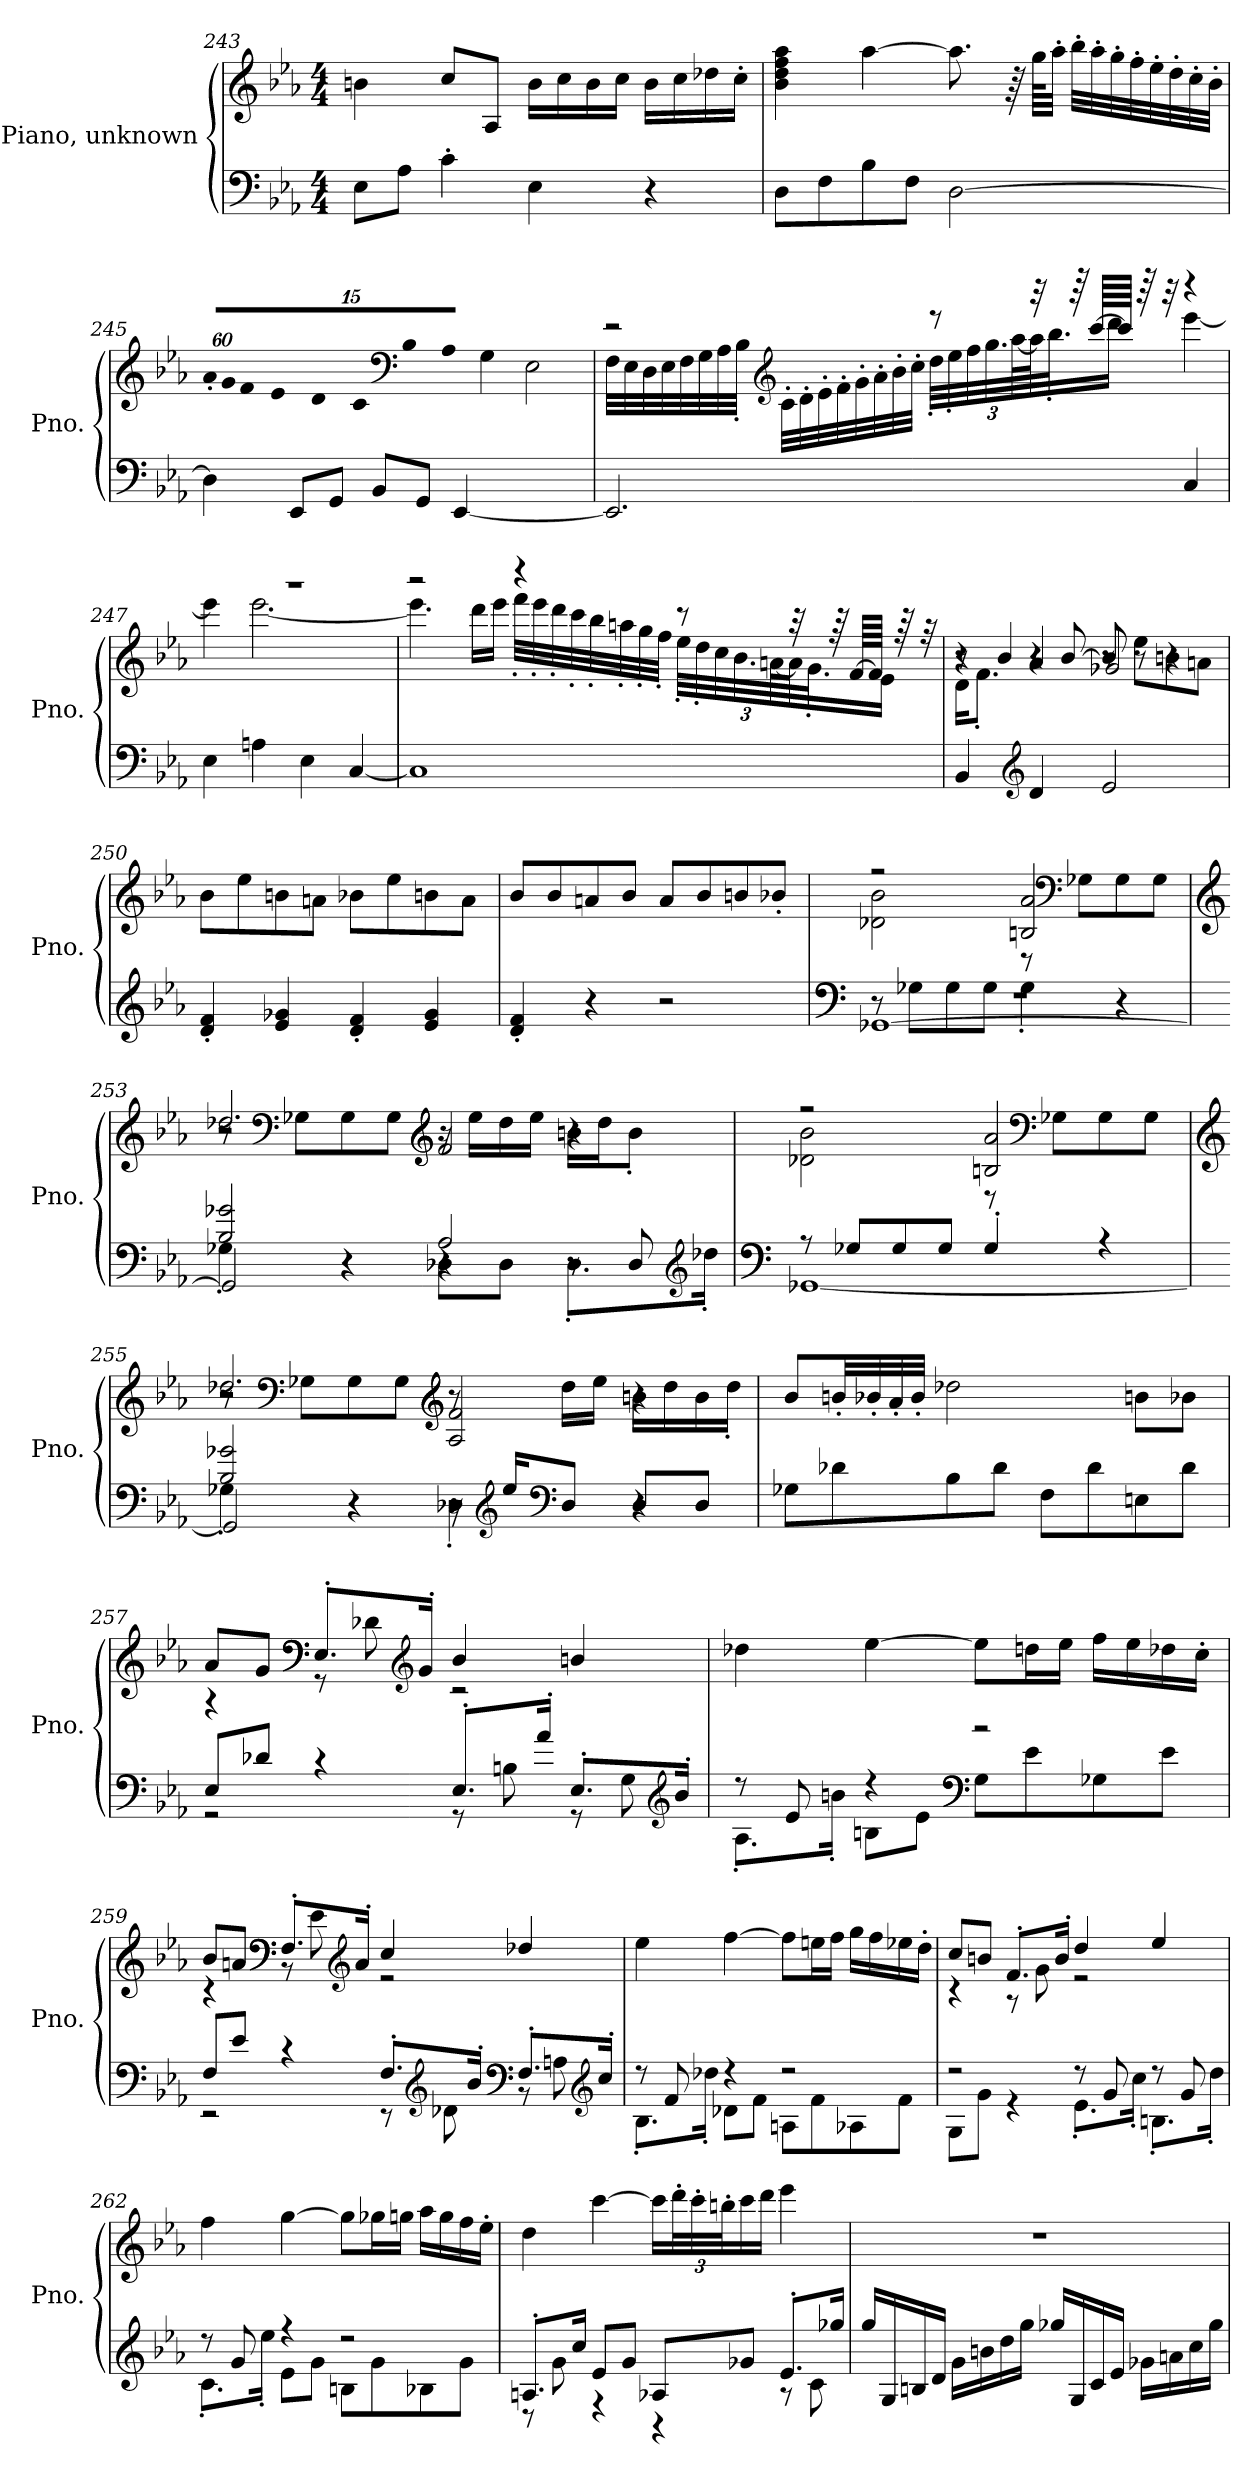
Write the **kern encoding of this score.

**kern	**kern
*part1	*part1
*staff2	*staff1
*I"Piano, unknown	*
*I'Pno.	*
!!LO:PB:g=z
*clefF4	*clefG2
*k[b-e-a-]	*k[b-e-a-]
*M4/4	*M4/4
=243	=243
8E-\L	4bn\
8A-\J	.
4c'\	8cc/L
.	8A-/J
4E-\	16b\LL
.	16cc\
.	16b\
.	16cc\JJ
4r	16b\LL
.	16cc\
.	16dd-X\
.	16cc'\JJ
=244	=244
8D\L	4b-\ 4dd\ 4ff\ 4aa-\
8F\	.
8B-\	[4aa-\
8F\J	.
[2D\	8.aa-\]
.	64r
.	64gg\KLLL
.	32aa-'\JJJ
.	32bb-'\LLL
.	32aa-'\
.	32gg'\
.	32ff'\
.	32ee-'\
.	32dd'\
.	32cc'\
.	32b-'\JJJ
=245	=245
*	*Xbrackettup
!	!LO:N:vis=32
4D\]	1920%53a-'/LLL
!	!LO:N:vis=32
.	1920%53g/
.	1920ryy
!	!LO:N:vis=32
.	1920%53f/
!	!LO:N:vis=32
.	1920%53e-/
!	!LO:N:vis=32
.	1920%53d/
.	1920ryy
!	!LO:N:vis=32
.	1920%53c/
*	*clefF4
!	!LO:N:vis=32
.	1920%53B-/J
!	!LO:N:vis=16
.	1920%107A-/JJ
8EE-/L	4G\
8GG/J	.
8BB-/L	2E-\
8GG/J	.
[4EE-/	.
!!LO:LB:g=z
=246	=246
*	*^
2.EE-/]	2r	32F\LLL
.	.	32E-\
.	.	32D\
.	.	32E-\
.	.	32F\
.	.	32G\
.	.	32A-\
.	.	32B-'\JJJ
*	*clefG2	*
.	.	32c'\LLL
.	.	32d'\
.	.	32e-'\
.	.	32f'\
.	.	32g'\
.	.	32a-'\
.	.	32b-'\
.	.	32cc'\JJJ
.	8r	32dd'\LLL
.	.	32ee-'\
.	.	48ff\
.	.	48.gg\
.	.	[96aa-\L
.	32r	64aa-\J]
.	.	32.bb-'\J
.	64r	.
.	[64ccc/LLLL	.
.	64ccc/JJJJ]	16ddd\JJ
.	64r	.
.	32r	.
4C/	4r	[4eee-\
=247	=247	=247
4E-\	1r	4eee-\]
4An\	.	[2.eee-\
4E-\	.	.
[4C/	.	.
!!LO:LB:g=z	!!
=248	=248	=248
1C]	2r	4.eee-\]
.	.	16ddd\LL
.	.	16eee-\JJ
.	4r	32fff'\LLL
.	.	32eee-'\
.	.	32ddd'\
.	.	32ccc'\
.	.	32bb-'\
.	.	32aan'\
.	.	32gg'\
.	.	32ff'\JJJ
.	8r	32ee-'\LLL
.	.	32dd'\
.	.	48cc\
.	.	48.b-\
.	.	[96an\L
.	32r	64a\J]
.	.	32.g'\J
.	64r	.
.	[64f/LLLL	.
.	64f/JJJJ]	16e-\JJ
.	64r	.
.	32r	.
=249	=249	=249
*	*	*^
4BB-/	8r	16d\KL	4r
.	.	8.f'\J	.
.	4b-/	.	.
*clefG2	*	*	*
4d/	.	4r	4a-/
.	[8b-/	.	.
2e-/	8b-/]	8r	2g-X/
.	8r	8ee-\L	.
.	4r	8bn\	.
.	.	8an\J	.
*	*v	*v	*v
!!LO:LB:g=z
=250	=250
4d/' 4f/'	8b-\L
.	8ee-\
4e-/ 4g-X/	8bn\
.	8an\J
4d/' 4f/'	8b-X\L
.	8ee-\
4e-/ 4g-/	8bn\
.	8a\J
=251	=251
4d/' 4f/'	8b-/L
.	8b-/
4r	8an/
.	8b-/J
2r	8a/L
.	8b-/
.	8bn/
.	8b-X'/J
=252	=252
*clefF4	*
*^	*^
*	*^	*	*
1r	8r	[1GG-X	2r	2d-X\ 2b-\
.	8G-X\L	.	.	.
.	8G-\	.	.	.
.	8G-\J	.	.	.
.	4G-'\	.	2Bn/ 2a-/	8r
*	*	*	*clefF4	*
.	.	.	.	8G-X\L
.	4r	.	.	8G-\
.	.	.	.	8G-\J
*	*	*	*v	*v
!!LO:LB:g=z
=253	=253	=253	=253
*	*	*	*clefG2
*	*	*	*^
*	*	*	*	*^
2B-/ 2g-X/	4G-X'\	2GG-/]	2.dd-X/	8r	2r
*	*	*	*clefF4	*	*
.	.	.	.	8G-X\L	.
.	4r	.	.	8G-\	.
.	.	.	.	8G-\J	.
*	*	*	*clefG2	*	*
4r	8D-X\L	2A-/	.	16r	2f/
.	.	.	.	16ee-\LL	.
.	8D-\J	.	.	16dd-\	.
.	.	.	.	16ee-\JJ	.
8r	8.D-'\L	.	4r	16bn\LL	.
.	.	.	.	16dd-\J	.
8D-/	.	.	.	8b'\J	.
*clefG2	*	*	*	*	*
.	16dd-X'\Jk	.	.	.	.
*v	*v	*v	*	*	*
*	*v	*v	*v
=254	=254
*clefF4	*
*^	*^
8r	[1GG-X	2r	2d-X\ 2b-\
8G-X/L	.	.	.
8G-/	.	.	.
8G-/J	.	.	.
4G-'/	.	2Bn/ 2a-/	8r
*	*	*clefF4	*
.	.	.	8G-X\L
4r	.	.	8G-\
.	.	.	8G-\J
*v	*v	*	*
*	*v	*v
!!LO:LB:g=z
=255	=255
*	*clefG2
*^	*^
*	*^	*	*^
2B-/ 2g-X/	4G-X'\	2GG-/]	2.dd-X/	8r	2r
*	*	*	*clefF4	*	*
.	.	.	.	8G-X\L	.
.	4r	.	.	8G-\	.
.	.	.	.	8G-\J	.
*	*	*	*clefG2	*	*
16r	4D-X'\	2r	.	8r	2A-/ 2f/
*clefG2	*	*	*	*	*
16ee-/KL	.	.	.	.	.
*clefF4	*	*	*	*	*
8D-/J	.	.	.	16dd-\LL	.
.	.	.	.	16ee-\JJ	.
8D-/L	4r	.	4r	16bn\LL	.
.	.	.	.	16dd-\	.
8D-/J	.	.	.	16b\	.
.	.	.	.	16dd-'\JJ	.
*v	*v	*v	*	*	*
*	*v	*v	*v
=256	=256
8G-X\L	8b-/L
8d-X\	32bn'/LL
.	32b-X'/
.	32a-'/
.	32b-'/JJJ
8B-\	2dd-X\
8d-\J	.
8F\L	.
8d-\	.
8En\	8bn\L
8d-\J	8b-X\J
!!LO:PB:g=z
=257	=257
*^	*^
8E-/L	2r	8a-/L	4r
8d-X/J	.	8g/J	.
*	*	*clefF4	*
4r	.	8.E-'/L	8r
.	.	.	8d-X\
*	*	*clefG2	*
.	.	16g'/Jk	.
8.E-'/L	8r	4b-/	2r
.	8Bn\	.	.
16a-'/Jk	.	.	.
8.E-'/L	8r	4bn/	.
.	8G\	.	.
*clefG2	*	*	*
16b-'/Jk	.	.	.
*	*	*v	*v
=258	=258	=258
8r	8.A-'\L	4dd-X\
8e-/	.	.
.	16bn'\Jk	.
4r	8Bn\L	[4ee-\
.	8e-\J	.
*clefF4	*	*
2r	8G\L	8ee-\L]
.	8e-\	16ddn\L
.	.	16ee-\JJ
.	8G-X\	16ff\LL
.	.	16ee-\
.	8e-\J	16dd-X\
.	.	16cc'\JJ
!!LO:LB:g=z
=259	=259	=259
*	*	*^
8F/L	2r	8b-/L	4r
8e-/J	.	8an/J	.
*	*	*clefF4	*
4r	.	8.F'/L	8r
.	.	.	8e-\
*	*	*clefG2	*
.	.	16a'/Jk	.
8.F'/L	8r	4cc/	2r
*clefG2	*	*	*
.	8d-X\	.	.
16b-'/Jk	.	.	.
*clefF4	*	*	*
8.F'/L	8r	4dd-X/	.
.	8An\	.	.
*clefG2	*	*	*
16cc'/Jk	.	.	.
*	*	*v	*v
=260	=260	=260
8r	8.B-'\L	4ee-\
8f/	.	.
.	16dd-X'\Jk	.
4r	8d-X\L	[4ff\
.	8f\J	.
2r	8An\L	8ff\L]
.	8f\	16een\L
.	.	16ff\JJ
.	8A-X\	16gg\LL
.	.	16ff\
.	8f\J	16ee-X\
.	.	16dd'\JJ
!!LO:LB:g=z
=261	=261	=261
*	*	*^
2r	8G\L	8cc/L	4r
.	8g\J	8bn/J	.
.	4r	8.f'/L	8r
.	.	.	8g\
.	.	16b'/Jk	.
8r	8.e-'\L	4dd/	2r
8g/	.	.	.
.	16cc'\Jk	.	.
8r	8.Bn'\L	4ee-/	.
8g/	.	.	.
.	16dd'\Jk	.	.
*	*	*v	*v
=262	=262	=262
8r	8.c'\L	4ff\
8g/	.	.
.	16ee-'\Jk	.
4r	8e-\L	[4gg\
.	8g\J	.
2r	8Bn\L	8gg\L]
.	8g\	16gg-X\L
.	.	16ggn\JJ
.	8B-X\	16aa-\LL
.	.	16gg\
.	8g\J	16ff\
.	.	16ee-'\JJ
!!LO:LB:g=z
=263	=263	=263
8.An'/L	8r	4dd\
.	8g\	.
16cc/Jk	.	.
8e-/L	4r	[4ccc\
8g/J	.	.
8A-X/L	4r	16ccc\LL]
.	.	48ddd'\L
.	.	48ccc'\
.	.	48bbn'\J
8g-X/J	.	16ccc\
.	.	16ddd\JJ
8.e-'/L	8r	4eee-\
.	8c\	.
16gg-X/Jk	.	.
*v	*v	*
=264	=264
16gg/LL	1r
16G/	.
16Bn/	.
16d/JJ	.
16g\LL	.
16bn\	.
16dd\	.
16gg\JJ	.
16gg-X/LL	.
16G/	.
16c/	.
16e-/JJ	.
16g-X\LL	.
16an\	.
16cc\	.
16gg-\JJ	.
=	=
*-	*-
